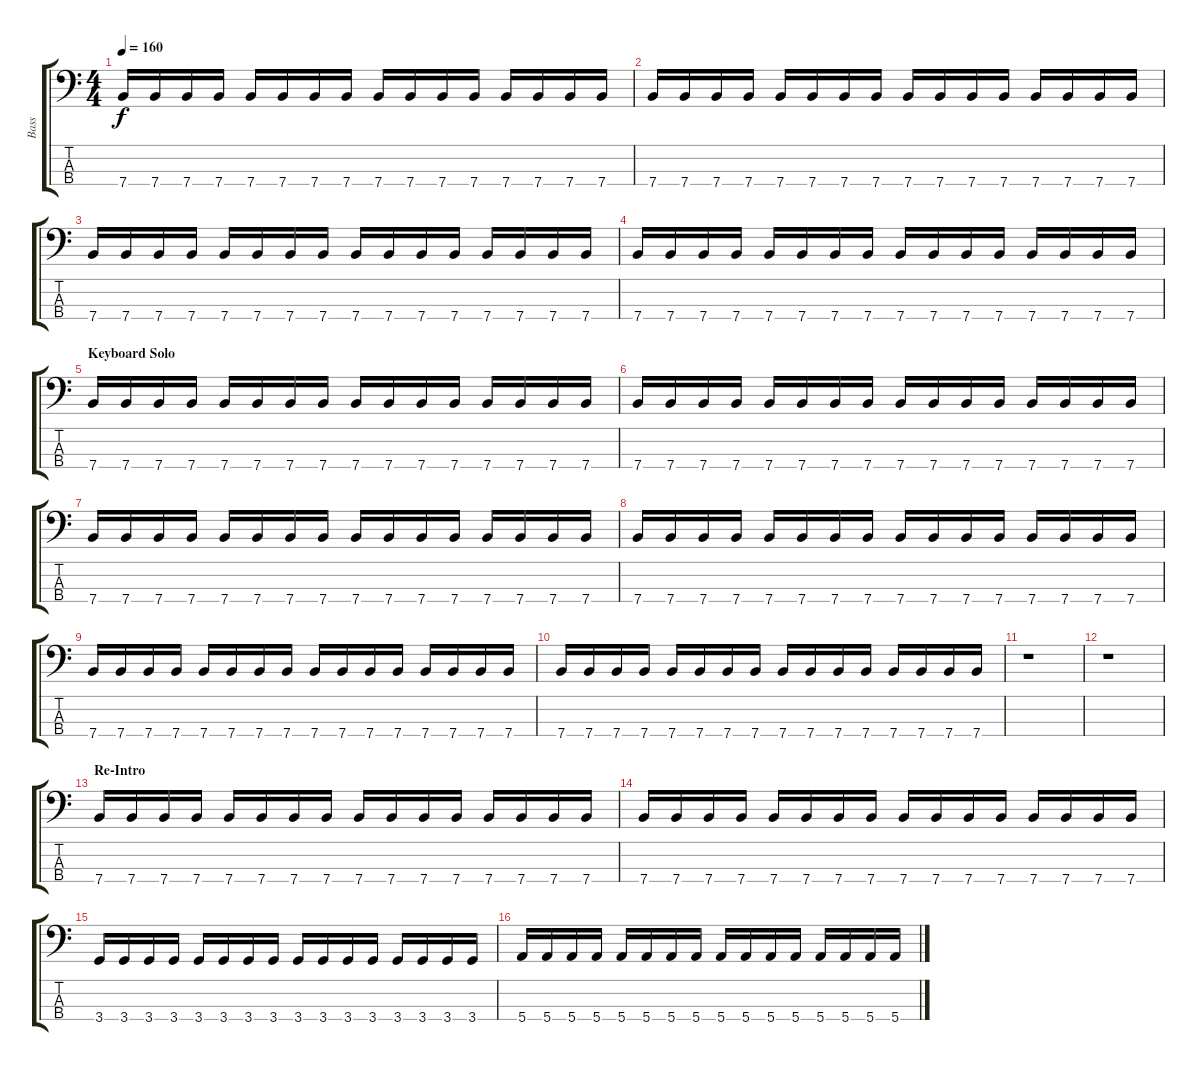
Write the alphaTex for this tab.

\track ("Bass" "Bass") {instrument electricbassfinger}
\staff {score tabs}
\tuning (G2 D2 A1 E1) {hide}
\ts (4 4)
\tempo 160
\clef f4
\ks c
7.4.16{dy f volume 9} 7.4.16 7.4.16 7.4.16 7.4.16 7.4.16 7.4.16 7.4.16 7.4.16 7.4.16 7.4.16 7.4.16 7.4.16 7.4.16 7.4.16 7.4.16 |
7.4.16{volume 9} 7.4.16 7.4.16 7.4.16 7.4.16 7.4.16 7.4.16 7.4.16 7.4.16 7.4.16 7.4.16 7.4.16 7.4.16 7.4.16 7.4.16 7.4.16 |
7.4.16{volume 9} 7.4.16 7.4.16 7.4.16 7.4.16 7.4.16 7.4.16 7.4.16 7.4.16 7.4.16 7.4.16 7.4.16 7.4.16 7.4.16 7.4.16 7.4.16 |
7.4.16{volume 9} 7.4.16 7.4.16 7.4.16 7.4.16 7.4.16 7.4.16 7.4.16 7.4.16 7.4.16 7.4.16 7.4.16 7.4.16 7.4.16 7.4.16 7.4.16 |
\section ("" "Keyboard Solo")
7.4.16{volume 9} 7.4.16 7.4.16 7.4.16 7.4.16 7.4.16 7.4.16 7.4.16 7.4.16 7.4.16 7.4.16 7.4.16 7.4.16 7.4.16 7.4.16 7.4.16 |
7.4.16{volume 9} 7.4.16 7.4.16 7.4.16 7.4.16 7.4.16 7.4.16 7.4.16 7.4.16 7.4.16 7.4.16 7.4.16 7.4.16 7.4.16 7.4.16 7.4.16 |
7.4.16{volume 9} 7.4.16 7.4.16 7.4.16 7.4.16 7.4.16 7.4.16 7.4.16 7.4.16 7.4.16 7.4.16 7.4.16 7.4.16 7.4.16 7.4.16 7.4.16 |
7.4.16{volume 9} 7.4.16 7.4.16 7.4.16 7.4.16 7.4.16 7.4.16 7.4.16 7.4.16 7.4.16 7.4.16 7.4.16 7.4.16 7.4.16 7.4.16 7.4.16 |
7.4.16{volume 9} 7.4.16 7.4.16 7.4.16 7.4.16 7.4.16 7.4.16 7.4.16 7.4.16 7.4.16 7.4.16 7.4.16 7.4.16 7.4.16 7.4.16 7.4.16 |
7.4.16{volume 9} 7.4.16 7.4.16 7.4.16 7.4.16 7.4.16 7.4.16 7.4.16 7.4.16 7.4.16 7.4.16 7.4.16 7.4.16 7.4.16 7.4.16 7.4.16 |
r.1{volume 9} |
r.1 |
\section ("" "Re-Intro")
7.4.16{volume 11} 7.4.16 7.4.16 7.4.16 7.4.16 7.4.16 7.4.16 7.4.16 7.4.16 7.4.16 7.4.16 7.4.16 7.4.16 7.4.16 7.4.16 7.4.16 |
7.4.16 7.4.16 7.4.16 7.4.16 7.4.16 7.4.16 7.4.16 7.4.16 7.4.16 7.4.16 7.4.16 7.4.16 7.4.16 7.4.16 7.4.16 7.4.16 |
3.4.16 3.4.16 3.4.16 3.4.16 3.4.16 3.4.16 3.4.16 3.4.16 3.4.16 3.4.16 3.4.16 3.4.16 3.4.16 3.4.16 3.4.16 3.4.16 |
5.4.16 5.4.16 5.4.16 5.4.16 5.4.16 5.4.16 5.4.16 5.4.16 5.4.16 5.4.16 5.4.16 5.4.16 5.4.16 5.4.16 5.4.16 5.4.16
